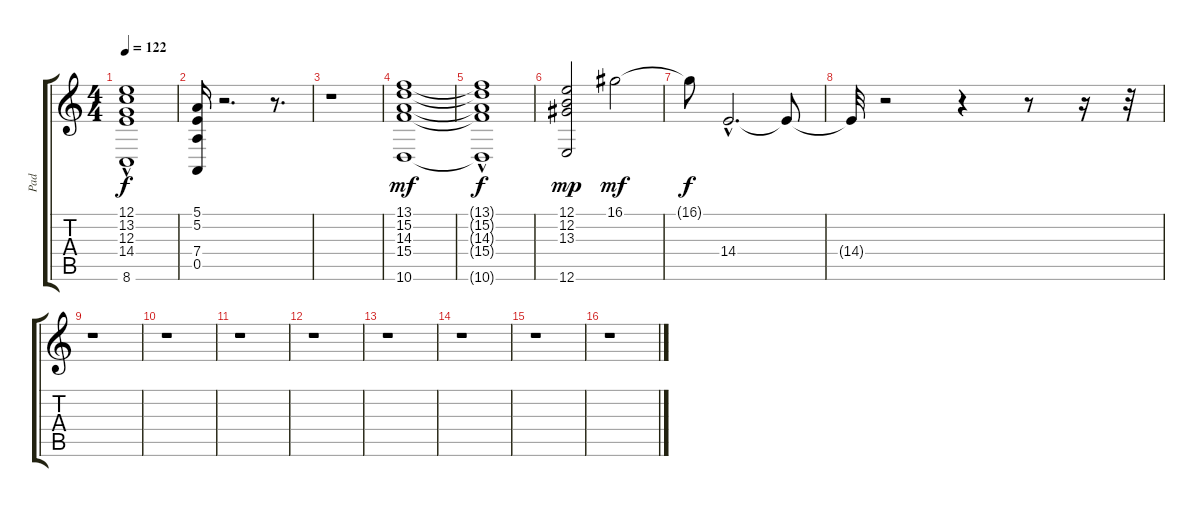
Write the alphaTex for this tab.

\track ("Pad" "Pad") {instrument pad2warm}
\staff {score tabs}
\tuning (E4 B3 G3 D3 A2 E2) {hide}
\ts (4 4)
\tempo 122
\clef g2
\ks c
(12.1{t} 13.2{hac t} 12.3{hac t} 14.4{hac t} 8.6{t}).1{dy f} |
(5.1 5.2 7.4 0.5).16 r.2{d} r.8{d} |
r.1 |
(13.1 15.2 14.3 15.4 10.6).1{dy mf} |
(13.1{hac t} 15.2{hac t} 14.3{hac t} 15.4{hac t} 10.6{t}).1{dy f} |
(12.1 12.2 13.3 12.6).2{dy mp} 16.1.2{dy mf} |
16.1{t}.8{dy f} 14.4{hac}.2{d} 14.4{t}.8 |
14.4{t}.32 r.2 r.4 r.8 r.16 r.32 |
r.1 |
r.1 |
r.1 |
r.1 |
r.1 |
r.1 |
r.1 |
r.1
